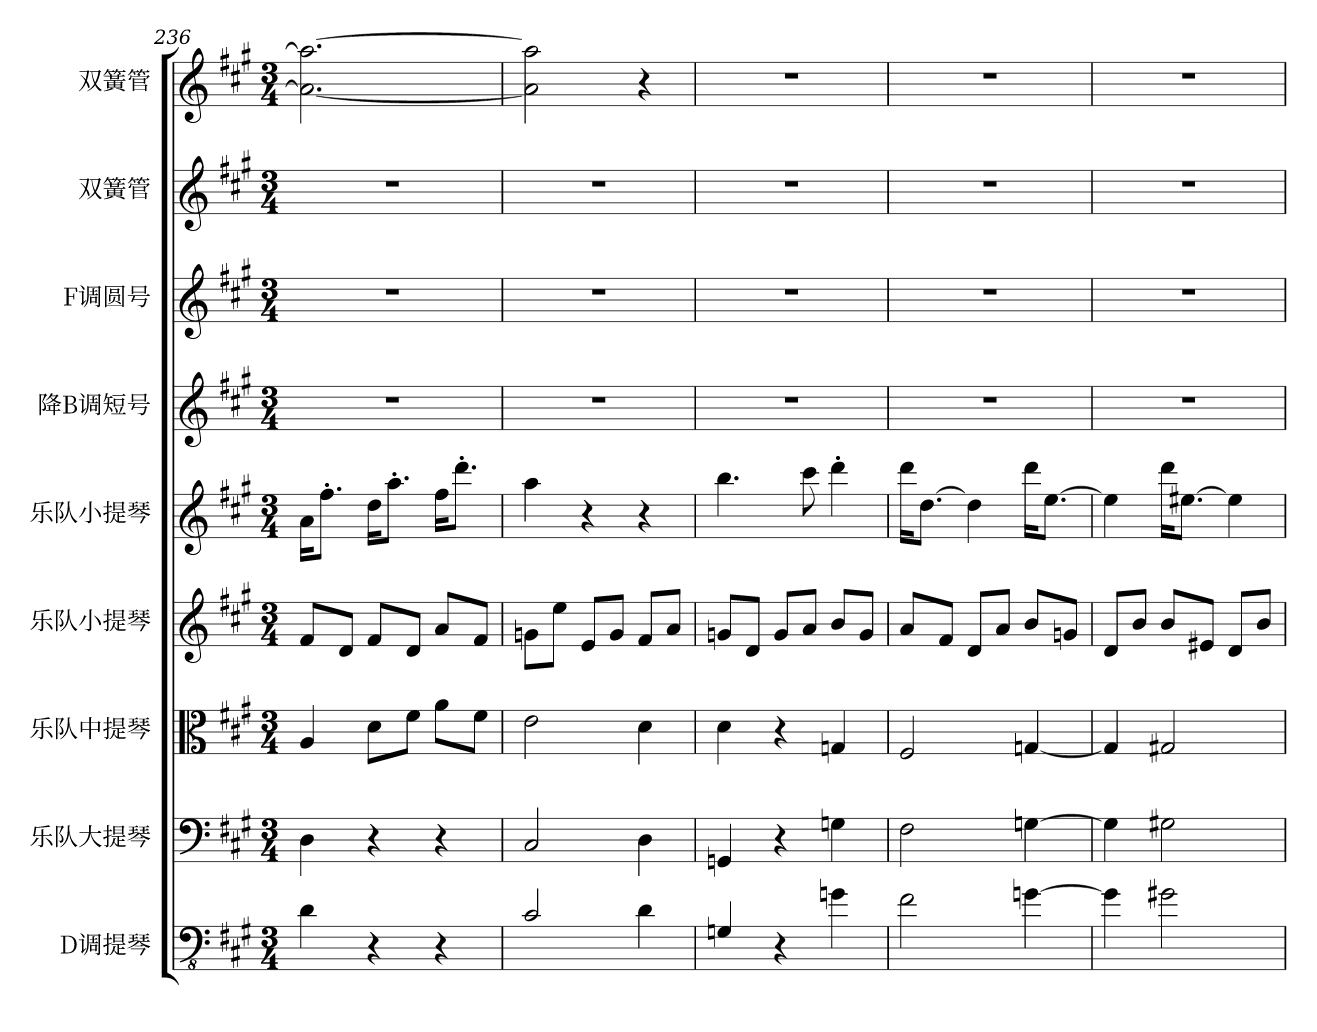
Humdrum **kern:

**kern	**kern	**kern	**kern	**kern	**kern	**kern	**kern	**kern
*part9	*part8	*part7	*part6	*part5	*part4	*part3	*part2	*part1
*staff9	*staff8	*staff7	*staff6	*staff5	*staff4	*staff3	*staff2	*staff1
*I"D调提琴	*I"乐队大提琴	*I"乐队中提琴	*I"乐队小提琴	*I"乐队小提琴	*I"降B调短号	*I"F调圆号	*I"双簧管	*I"双簧管
*clefFv4	*clefF4	*clefC3	*clefG2	*clefG2	*clefG2	*clefG2	*clefG2	*clefG2
*ITrd7c12	*	*	*	*	*ITrd1c2	*ITrd4c7	*	*
*k[f#c#g#]	*k[f#c#g#]	*k[f#c#g#]	*k[f#c#g#]	*k[f#c#g#]	*k[f#]	*k[f#c#]	*k[f#c#g#]	*k[f#c#g#]
*M3/4	*M3/4	*M3/4	*M3/4	*M3/4	*M3/4	*M3/4	*M3/4	*M3/4
=236	=236	=236	=236	=236	=236	=236	=236	=236
4DD\	4D\	4A/	8f#/L	16a\KL	2.r	2.r	2.r	2.a\_ 2.aa\_
.	.	.	.	8.ff#'\J	.	.	.	.
.	.	.	8d/J	.	.	.	.	.
4r	4r	8d\L	8f#/L	16dd\KL	.	.	.	.
.	.	.	.	8.aa'\J	.	.	.	.
.	.	8f#\J	8d/J	.	.	.	.	.
4r	4r	8a\L	8a/L	16ff#\KL	.	.	.	.
.	.	.	.	8.ddd'\J	.	.	.	.
.	.	8f#\J	8f#/J	.	.	.	.	.
!!LO:PB:g=z
=237	=237	=237	=237	=237	=237	=237	=237	=237
2CC#/	2C#/	2e\	8gn\L	4aa\	2.r	2.r	2.r	2a\] 2aa\]
.	.	.	8ee\J	.	.	.	.	.
.	.	.	8e/L	4r	.	.	.	.
.	.	.	8g/J	.	.	.	.	.
4DD\	4D\	4d\	8f#/L	4r	.	.	.	4r
.	.	.	8a/J	.	.	.	.	.
=238	=238	=238	=238	=238	=238	=238	=238	=238
4GGGn/	4GGn/	4d\	8gn/L	4.bb\	2.r	2.r	2.r	2.r
.	.	.	8d/J	.	.	.	.	.
4r	4r	4r	8g/L	.	.	.	.	.
.	.	.	8a/J	8ccc#\	.	.	.	.
4GGn\	4Gn\	4Gn/	8b/L	4ddd'\	.	.	.	.
.	.	.	8g/J	.	.	.	.	.
=239	=239	=239	=239	=239	=239	=239	=239	=239
2FF#\	2F#\	2F#/	8a/L	16ddd\KL	2.r	2.r	2.r	2.r
.	.	.	.	[8.dd\J	.	.	.	.
.	.	.	8f#/J	.	.	.	.	.
.	.	.	8d/L	4dd\]	.	.	.	.
.	.	.	8a/J	.	.	.	.	.
[4GGn\	[4Gn\	[4Gn/	8b/L	16ddd\KL	.	.	.	.
.	.	.	.	[8.ee\J	.	.	.	.
.	.	.	8gn/J	.	.	.	.	.
=240	=240	=240	=240	=240	=240	=240	=240	=240
4GG\]	4G\]	4G/]	8d/L	4ee\]	2.r	2.r	2.r	2.r
.	.	.	8b/J	.	.	.	.	.
2GG#X\	2G#X\	2G#X/	8b/L	16ddd\KL	.	.	.	.
.	.	.	.	[8.ee#X\J	.	.	.	.
.	.	.	8e#X/J	.	.	.	.	.
.	.	.	8d/L	4ee#\]	.	.	.	.
.	.	.	8b/J	.	.	.	.	.
=	=	=	=	=	=	=	=	=
*-	*-	*-	*-	*-	*-	*-	*-	*-
